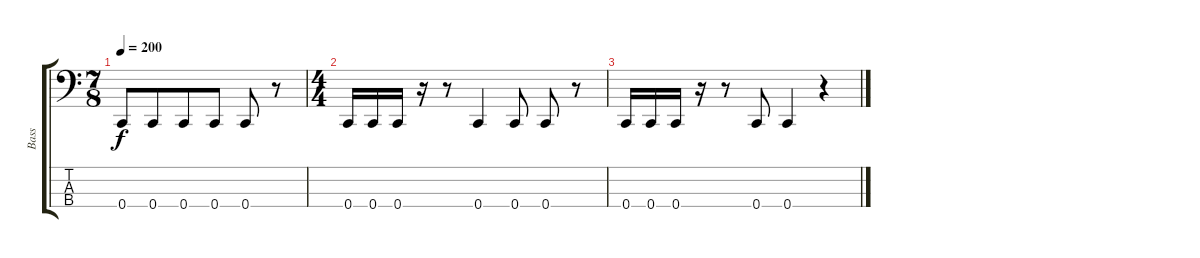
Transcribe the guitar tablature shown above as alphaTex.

\track ("Bass" "Bass") {instrument electricbasspick}
\staff {score tabs}
\tuning (F2 C2 G1 C1) {hide}
\ts (7 8)
\tempo 200
\clef f4
\ks c
0.4.8{dy f} 0.4.8 0.4.8 0.4.8 0.4.8 r.8 |
\ts (4 4)
0.4.16 0.4.16 0.4.16 r.16 r.8 0.4.4 0.4.8 0.4.8 r.8 |
0.4.16 0.4.16 0.4.16 r.16 r.8 0.4.8 0.4.4 r.4
